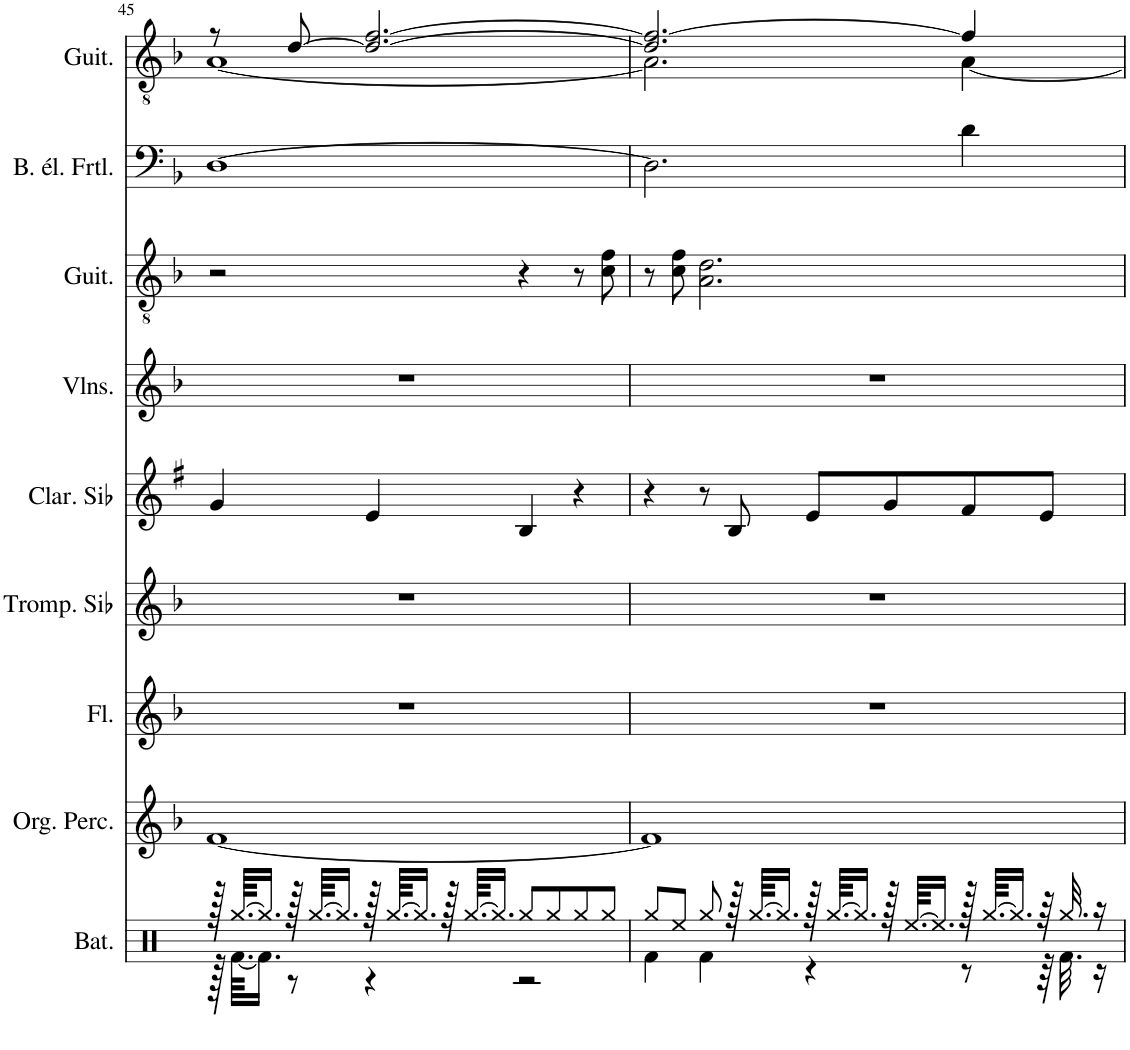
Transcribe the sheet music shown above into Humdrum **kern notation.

**kern	**kern	**kern	**kern	**kern	**kern	**kern	**kern	**kern
*part9	*part8	*part7	*part6	*part5	*part4	*part3	*part2	*part1
*staff9	*staff8	*staff7	*staff6	*staff5	*staff4	*staff3	*staff2	*staff1
*I"Batterie, Drums	*I"Orgue percussif, Percussive Organ	*I"Flûte, Flute	*I"Trompette en Sib, Trumpet	*I"Clarinette en Sib	*I"Violons, String Ensemble 1	*I"Guitare acoustique, Electric Guitar (jazz)	*I"Basse électrique fretless, Fretless Bass	*I"Guitare classique, Acoustic Guitar (nylon)
*I'Bat.	*I'Org. Perc.	*I'Fl.	*I'Tromp. Sib	*I'Clar. Sib	*I'Vlns.	*I'Guit.	*I'B. él. Frtl.	*I'Guit.
!!LO:PB:g=z
*clefX	*clefG2	*clefG2	*clefG2	*clefG2	*clefG2	*clefGv2	*clefF4	*clefGv2
*	*	*	*Trd1c2	*Trd1c2	*	*	*Trd7c12	*
*k[]	*k[b-]	*k[b-]	*k[b-]	*k[f#]	*k[b-]	*k[b-]	*k[b-]	*k[b-]
*M4/4	*M4/4	*M4/4	*M4/4	*M4/4	*M4/4	*M4/4	*M4/4	*M4/4
=45	=45	=45	=45	=45	=45	=45	=45	=45
*^	*	*	*	*	*	*	*	*^
128r	128r	[1f	1r	1r	4g/	1r	2r	[1D	8r	[1A
[64.Rgg/KKLL	[64.Rf\KKLL	.	.	.	.	.	.	.	.	.
16.Rgg/JJ]	16.Rf\JJ]	.	.	.	.	.	.	.	.	.
128r	8r	.	.	.	.	.	.	.	[8d/	.
[64.Rgg/KKLL	.	.	.	.	.	.	.	.	.	.
16.Rgg/JJ]	.	.	.	.	.	.	.	.	.	.
128r	4r	.	.	.	4e/	.	.	.	2.d/_ [2.f/	.
[64.Rgg/KKLL	.	.	.	.	.	.	.	.	.	.
16.Rgg/JJ]	.	.	.	.	.	.	.	.	.	.
128r	.	.	.	.	.	.	.	.	.	.
[64.Rgg/KKLL	.	.	.	.	.	.	.	.	.	.
16.Rgg/JJ]	.	.	.	.	.	.	.	.	.	.
8Rgg/L	2r	.	.	.	4B/	.	4r	.	.	.
8Rgg/	.	.	.	.	.	.	.	.	.	.
8Rgg/	.	.	.	.	4r	.	8r	.	.	.
8Rgg/J	.	.	.	.	.	.	8c\ 8f\	.	.	.
=46	=46	=46	=46	=46	=46	=46	=46	=46	=46	=46
8Rgg/L	4Rf\	1f]	1r	1r	4r	1r	8r	2.D\]	2.d/] 2.f/_	2.A\]
8Ree/J	.	.	.	.	.	.	8c\ 8f\	.	.	.
8Rgg/	4Rf\	.	.	.	8r	.	2.A\ 2.d\	.	.	.
128r	.	.	.	.	8B/	.	.	.	.	.
[64.Rgg/KKLL	.	.	.	.	.	.	.	.	.	.
16.Rgg/JJ]	.	.	.	.	.	.	.	.	.	.
128r	4r	.	.	.	8e/L	.	.	.	.	.
[64.Rgg/KKLL	.	.	.	.	.	.	.	.	.	.
16.Rgg/JJ]	.	.	.	.	.	.	.	.	.	.
128r	.	.	.	.	8g/	.	.	.	.	.
[64.Ree/KKLL	.	.	.	.	.	.	.	.	.	.
16.Ree/JJ]	.	.	.	.	.	.	.	.	.	.
128r	8r	.	.	.	8f#/	.	.	4d\	4f/]	[4A\
[64.Rgg/KKLL	.	.	.	.	.	.	.	.	.	.
16.Rgg/JJ]	.	.	.	.	.	.	.	.	.	.
64r	64r	.	.	.	8e/J	.	.	.	.	.
32.Rgg/	32.Rf\	.	.	.	.	.	.	.	.	.
16r	16r	.	.	.	.	.	.	.	.	.
*v	*v	*	*	*	*	*	*	*	*v	*v
=	=	=	=	=	=	=	=	=
*-	*-	*-	*-	*-	*-	*-	*-	*-
